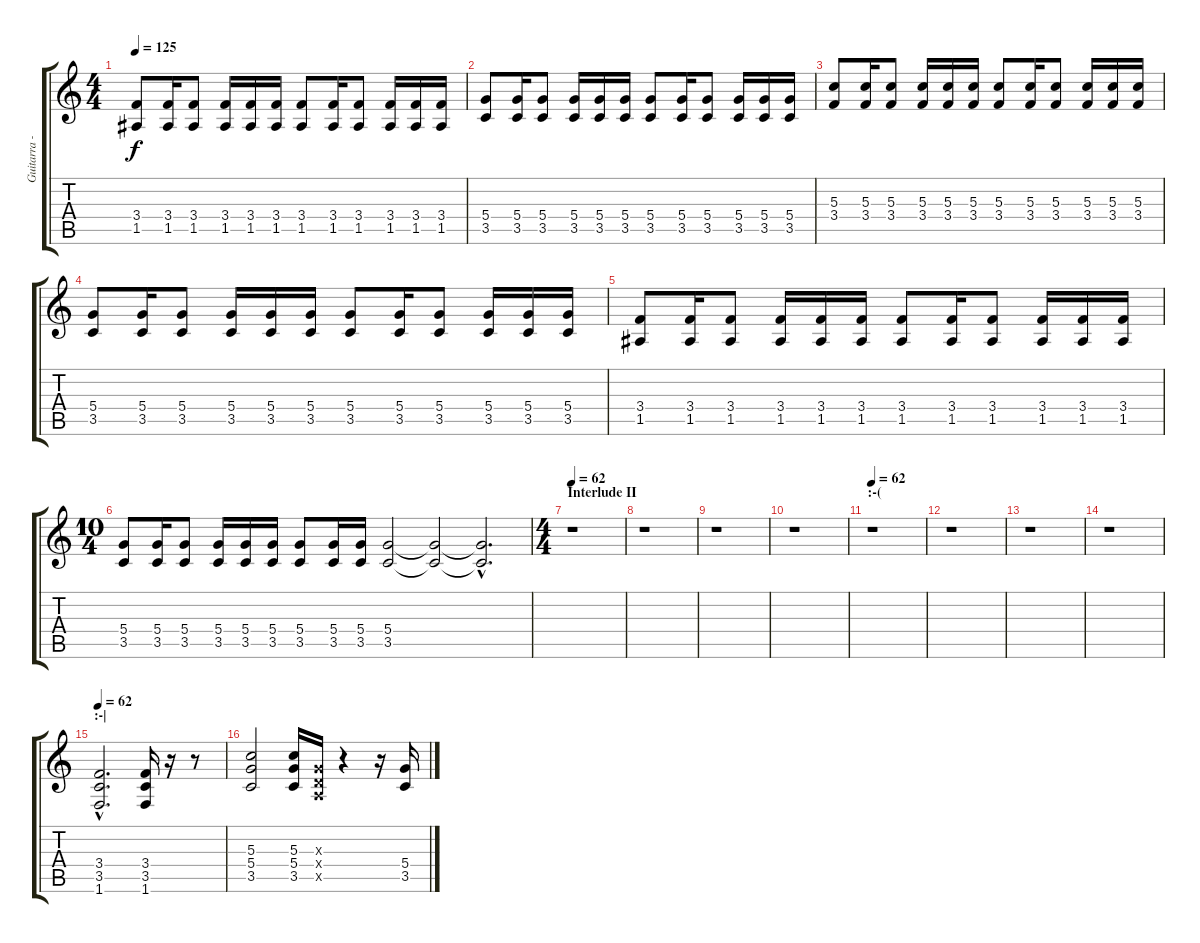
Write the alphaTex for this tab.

\track ("Guitarra - Guitar" "Guitarra -") {instrument distortionguitar}
\staff {score tabs}
\tuning (E4 B3 G3 D3 A2 E2) {hide}
\ts (4 4)
\tempo 125
\clef g2
\ks c
(3.4 1.5).8{dy f} (3.4 1.5).16 (3.4 1.5).8 (3.4 1.5).16 (3.4 1.5).16 (3.4 1.5).16 (3.4 1.5).8 (3.4 1.5).16 (3.4 1.5).8 (3.4 1.5).16 (3.4 1.5).16 (3.4 1.5).16 |
(5.4 3.5).8 (5.4 3.5).16 (5.4 3.5).8 (5.4 3.5).16 (5.4 3.5).16 (5.4 3.5).16 (5.4 3.5).8 (5.4 3.5).16 (5.4 3.5).8 (5.4 3.5).16 (5.4 3.5).16 (5.4 3.5).16 |
(5.3 3.4).8 (5.3 3.4).16 (5.3 3.4).8 (5.3 3.4).16 (5.3 3.4).16 (5.3 3.4).16 (5.3 3.4).8 (5.3 3.4).16 (5.3 3.4).8 (5.3 3.4).16 (5.3 3.4).16 (5.3 3.4).16 |
(5.4 3.5).8 (5.4 3.5).16 (5.4 3.5).8 (5.4 3.5).16 (5.4 3.5).16 (5.4 3.5).16 (5.4 3.5).8 (5.4 3.5).16 (5.4 3.5).8 (5.4 3.5).16 (5.4 3.5).16 (5.4 3.5).16 |
(3.4 1.5).8 (3.4 1.5).16 (3.4 1.5).8 (3.4 1.5).16 (3.4 1.5).16 (3.4 1.5).16 (3.4 1.5).8 (3.4 1.5).16 (3.4 1.5).8 (3.4 1.5).16 (3.4 1.5).16 (3.4 1.5).16 |
\ts (10 4)
(5.4 3.5).8 (5.4 3.5).16 (5.4 3.5).8 (5.4 3.5).16 (5.4 3.5).16 (5.4 3.5).16 (5.4 3.5).8 (5.4 3.5).16 (5.4 3.5).16 (5.4 3.5).2 (5.4{t} 3.5{t}).2{volume 0} (5.4{hac t} 3.5{hac t}).2{d} |
\ts (4 4)
\section ("" "Interlude II")
\tempo 62
r.1 |
r.1 |
r.1{volume 14} |
r.1 |
\section ("" ":-(")
\tempo 62
r.1 |
r.1 |
r.1 |
r.1 |
\section ("" ":-|")
\tempo 62
(3.4{hac} 3.5{hac} 1.6{hac}).2{d} (3.4 3.5 1.6).16 r.16 r.8 |
(5.3 5.4 3.5).2 (5.3 5.4 3.5).16 (0.3{x} 0.4{x} 0.5{x}).16 r.4 r.16 (5.4 3.5).16
